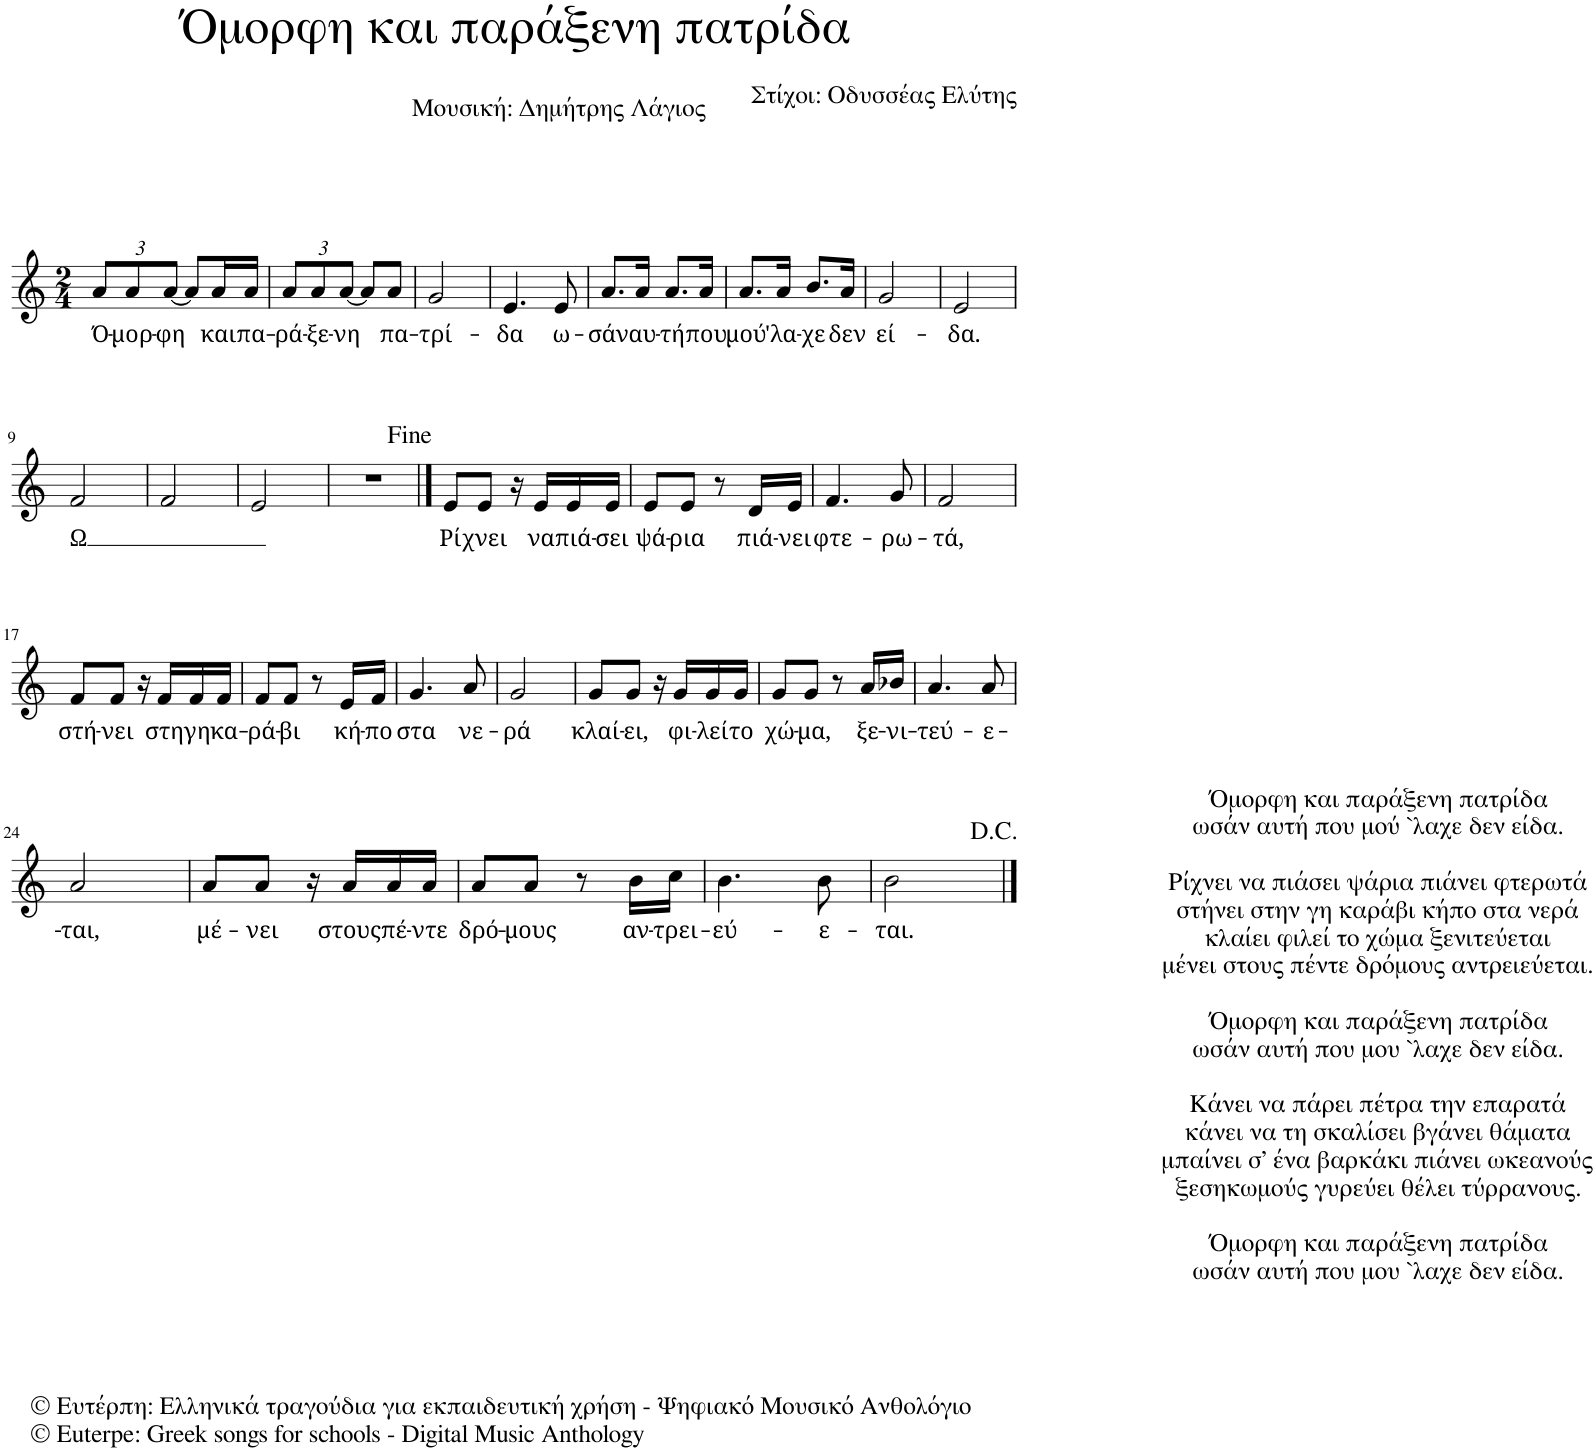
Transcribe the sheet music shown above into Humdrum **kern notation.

**kern	**text
*part1	*part1
*staff1	*staff1
*I"Piano	*
*I'Pno.	*
*clefG2	*
*k[]	*
*M2/4	*
*Xbrackettup	*
=1	=1
!	!LO:LY:b
12a/L	Ό-
!	!LO:LY:b
12a/	-μορ-
!	!LO:LY:b
[12a/J	-φη
8a/L]	.
!	!LO:LY:b
16a/L	και
!	!LO:LY:b
16a/JJ	πα-
=2	=2
!	!LO:LY:b
12a/L	-ρά-
!	!LO:LY:b
12a/	-ξε-
!	!LO:LY:b
[12a/J	-νη
8a/L]	.
!	!LO:LY:b
8a/J	πα-
=3	=3
!	!LO:LY:b
2g/	-τρί-
=4	=4
!	!LO:LY:b
4.e/	-δα
!	!LO:LY:b
8e/	ω-
=5	=5
!	!LO:LY:b
8.a/L	-σάν
!	!LO:LY:b
16a/Jk	αυ-
!	!LO:LY:b
8.a/L	-τή
!	!LO:LY:b
16a/Jk	που
=6	=6
!	!LO:LY:b
8.a/L	μού
!	!LO:LY:b
16a/Jk	'λα-
!	!LO:LY:b
8.b/L	-χε
!	!LO:LY:b
16a/Jk	δεν
=7	=7
!	!LO:LY:b
2g/	εί-
=8	=8
!	!LO:LY:b
2e/	-δα.
!!LO:LB:g=z
=9	=9
!	!LO:LY:b
2f/	Ω
=10	=10
2f/	.
=11	=11
2e/	.
=12	=12
2r	.
==13	==13
!	!LO:LY:b
8e/L	Ρί
!	!LO:LY:b
8e/J	χνει
16r	.
!	!LO:LY:b
16e/LL	να
!	!LO:LY:b
16e/	πιά-
!	!LO:LY:b
16e/JJ	-σει
=14	=14
!	!LO:LY:b
8e/L	ψά-
!	!LO:LY:b
8e/J	-ρια
8r	.
!	!LO:LY:b
16d/LL	πιά-
!	!LO:LY:b
16e/JJ	-νει
=15	=15
!	!LO:LY:b
4.f/	φτε-
!	!LO:LY:b
8g/	-ρω-
=16	=16
!	!LO:LY:b
2f/	-τά,
!!LO:LB:g=z
=17	=17
!	!LO:LY:b
8f/L	στή-
!	!LO:LY:b
8f/J	-νει
16r	.
!	!LO:LY:b
16f/LL	στη
!	!LO:LY:b
16f/	γη
!	!LO:LY:b
16f/JJ	κα-
=18	=18
!	!LO:LY:b
8f/L	-ρά-
!	!LO:LY:b
8f/J	-βι
8r	.
!	!LO:LY:b
16e/LL	κή-
!	!LO:LY:b
16f/JJ	-πο
=19	=19
!	!LO:LY:b
4.g/	στα
!	!LO:LY:b
8a/	νε-
=20	=20
!	!LO:LY:b
2g/	-ρά
=21	=21
!	!LO:LY:b
8g/L	κλαί-
!	!LO:LY:b
8g/J	-ει,
16r	.
!	!LO:LY:b
16g/LL	φι-
!	!LO:LY:b
16g/	-λεί
!	!LO:LY:b
16g/JJ	το
=22	=22
!	!LO:LY:b
8g/L	χώ-
!	!LO:LY:b
8g/J	-μα,
8r	.
!	!LO:LY:b
16a/LL	ξε-
!	!LO:LY:b
16b-X/JJ	-νι-
=23	=23
!LO:TX:b:t=Όμορφη και παράξενη πατρίδα	!
!LO:TX:b:t=ωσάν αυτή που μού `λαχε δεν είδα.	!
!LO:TX:b:t=Ρίχνει να πιάσει ψάρια πιάνει φτερωτά	!
!LO:TX:b:t=στήνει στην γη καράβι κήπο στα νερά	!
!LO:TX:b:t=κλαίει φιλεί το χώμα ξενιτεύεται	!
!LO:TX:b:t=μένει στους πέντε δρόμους αντρειεύεται.	!
!LO:TX:b:t=Όμορφη και παράξενη πατρίδα	!
!LO:TX:b:t=ωσάν αυτή που μου `λαχε δεν είδα.	!
!LO:TX:b:t=Κάνει να πάρει πέτρα την επαρατά	!
!LO:TX:b:t=κάνει να τη σκαλίσει βγάνει θάματα	!
!LO:TX:b:t=μπαίνει σ’ ένα βαρκάκι πιάνει ωκεανούς	!
!LO:TX:b:t=ξεσηκωμούς γυρεύει θέλει τύρρανους.	!
!LO:TX:b:t=Όμορφη και παράξενη πατρίδα	!
!LO:TX:b:t=ωσάν αυτή που μου `λαχε δεν είδα.	!
!	!LO:LY:b
4.a/	-τεύ-
!	!LO:LY:b
8a/	-ε-
!!LO:LB:g=z
=24	=24
!LO:TX:b:t=© Ευτέρπη&colon; Ελληνικά τραγούδια για εκπαιδευτική χρήση ‐ Ψηφιακό Μουσικό Ανθολόγιο	!
!LO:TX:b:t=© Euterpe&colon; Greek songs for schools ‐ Digital Music Anthology	!
!	!LO:LY:b
2a/	-ται,
=25	=25
!	!LO:LY:b
8a/L	μέ-
!	!LO:LY:b
8a/J	-νει
16r	.
!	!LO:LY:b
16a/LL	στους
!	!LO:LY:b
16a/	πέ-
!	!LO:LY:b
16a/JJ	-ντε
=26	=26
!	!LO:LY:b
8a/L	δρό-
!	!LO:LY:b
8a/J	-μους
8r	.
!	!LO:LY:b
16b\LL	αν-
!	!LO:LY:b
16cc\JJ	-τρει-
=27	=27
!	!LO:LY:b
4.b\	-εύ-
!	!LO:LY:b
8b\	-ε-
=28	=28
!	!LO:LY:b
2b\	-ται.
==	==
*-	*-
